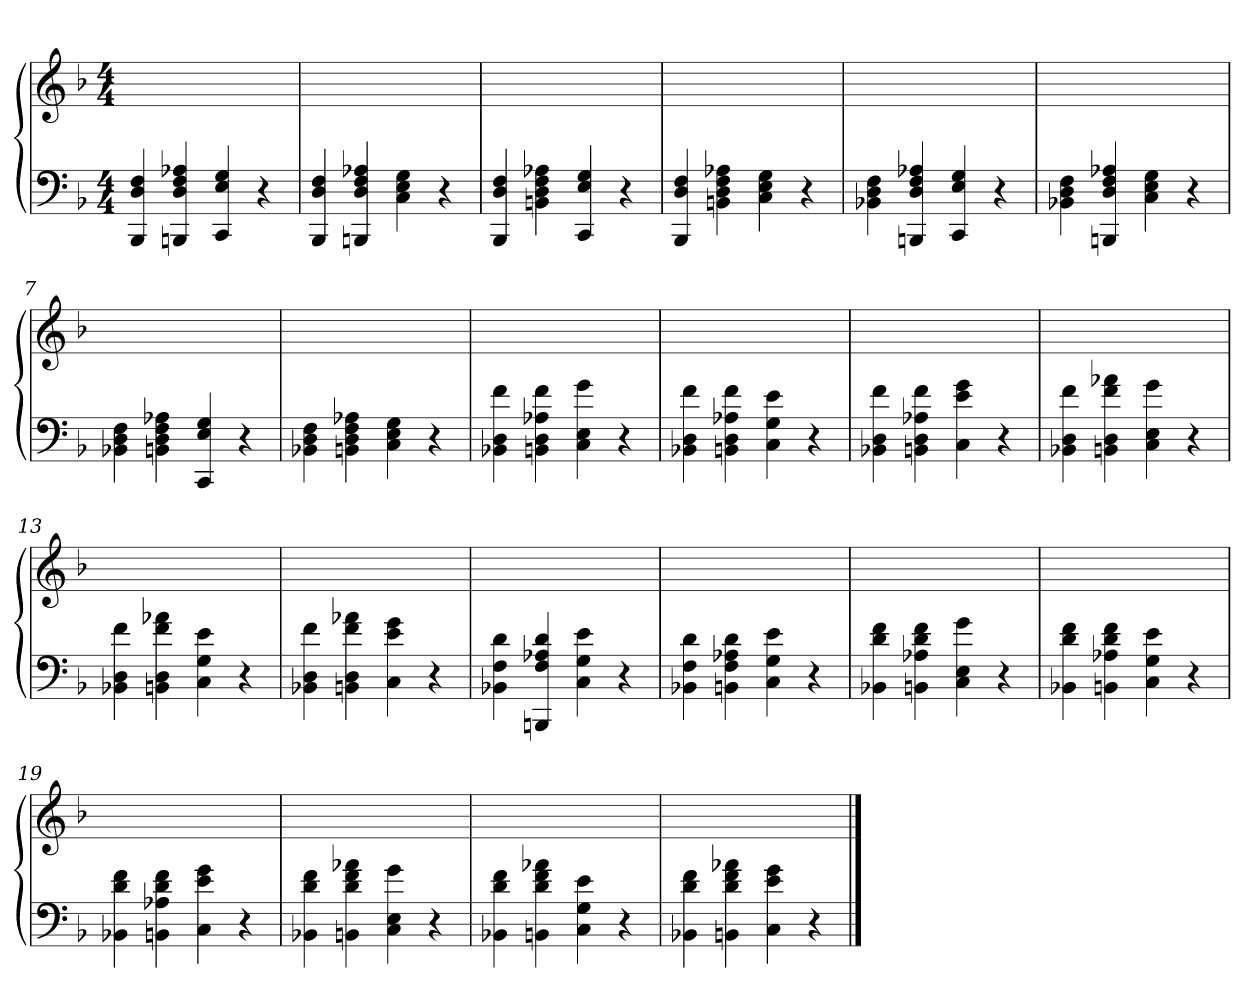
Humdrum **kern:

**kern	**kern
*part2	*part1
*staff2	*staff1
*clefF4	*clefG2
*k[b-]	*k[b-]
*F:	*F:
*M4/4	*M4/4
*MM60	*MM60
=1	=1
4BBB- 4D 4F	1ryy
4BBBn 4D 4F 4A-X	.
4CC 4E 4G	.
4r	.
=2	=2
4BBB- 4D 4F	1ryy
4BBBn 4D 4F 4A-X	.
4C 4E 4G	.
4r	.
=3	=3
4BBB- 4D 4F	1ryy
4BBn 4D 4F 4A-X	.
4CC 4E 4G	.
4r	.
=4	=4
4BBB- 4D 4F	1ryy
4BBn 4D 4F 4A-X	.
4C 4E 4G	.
4r	.
=5	=5
4BB-X 4D 4F	1ryy
4BBBn 4D 4F 4A-X	.
4CC 4E 4G	.
4r	.
=6	=6
4BB-X 4D 4F	1ryy
4BBBn 4D 4F 4A-X	.
4C 4E 4G	.
4r	.
=7	=7
4BB-X 4D 4F	1ryy
4BBn 4D 4F 4A-X	.
4CC 4E 4G	.
4r	.
=8	=8
4BB-X 4D 4F	1ryy
4BBn 4D 4F 4A-X	.
4C 4E 4G	.
4r	.
=9	=9
4BB-X 4D 4f	1ryy
4BBn 4D 4A-X 4f	.
4C 4E 4g	.
4r	.
=10	=10
4BB-X 4D 4f	1ryy
4BBn 4D 4A-X 4f	.
4C 4G 4e	.
4r	.
=11	=11
4BB-X 4D 4f	1ryy
4BBn 4D 4A-X 4f	.
4C 4e 4g	.
4r	.
=12	=12
4BB-X 4D 4f	1ryy
4BBn 4D 4f 4a-X	.
4C 4E 4g	.
4r	.
=13	=13
4BB-X 4D 4f	1ryy
4BBn 4D 4f 4a-X	.
4C 4G 4e	.
4r	.
=14	=14
4BB-X 4D 4f	1ryy
4BBn 4D 4f 4a-X	.
4C 4e 4g	.
4r	.
=15	=15
4BB-X 4F 4d	1ryy
4BBBn 4F 4A-X 4d	.
4C 4G 4e	.
4r	.
=16	=16
4BB-X 4F 4d	1ryy
4BBn 4F 4A-X 4d	.
4C 4G 4e	.
4r	.
=17	=17
4BB-X 4d 4f	1ryy
4BBn 4A-X 4d 4f	.
4C 4E 4g	.
4r	.
=18	=18
4BB-X 4d 4f	1ryy
4BBn 4A-X 4d 4f	.
4C 4G 4e	.
4r	.
=19	=19
4BB-X 4d 4f	1ryy
4BBn 4A-X 4d 4f	.
4C 4e 4g	.
4r	.
=20	=20
4BB-X 4d 4f	1ryy
4BBn 4d 4f 4a-X	.
4C 4E 4g	.
4r	.
=21	=21
4BB-X 4d 4f	1ryy
4BBn 4d 4f 4a-X	.
4C 4G 4e	.
4r	.
=22	=22
4BB-X 4d 4f	1ryy
4BBn 4d 4f 4a-X	.
4C 4e 4g	.
4r	.
==	==
*-	*-
